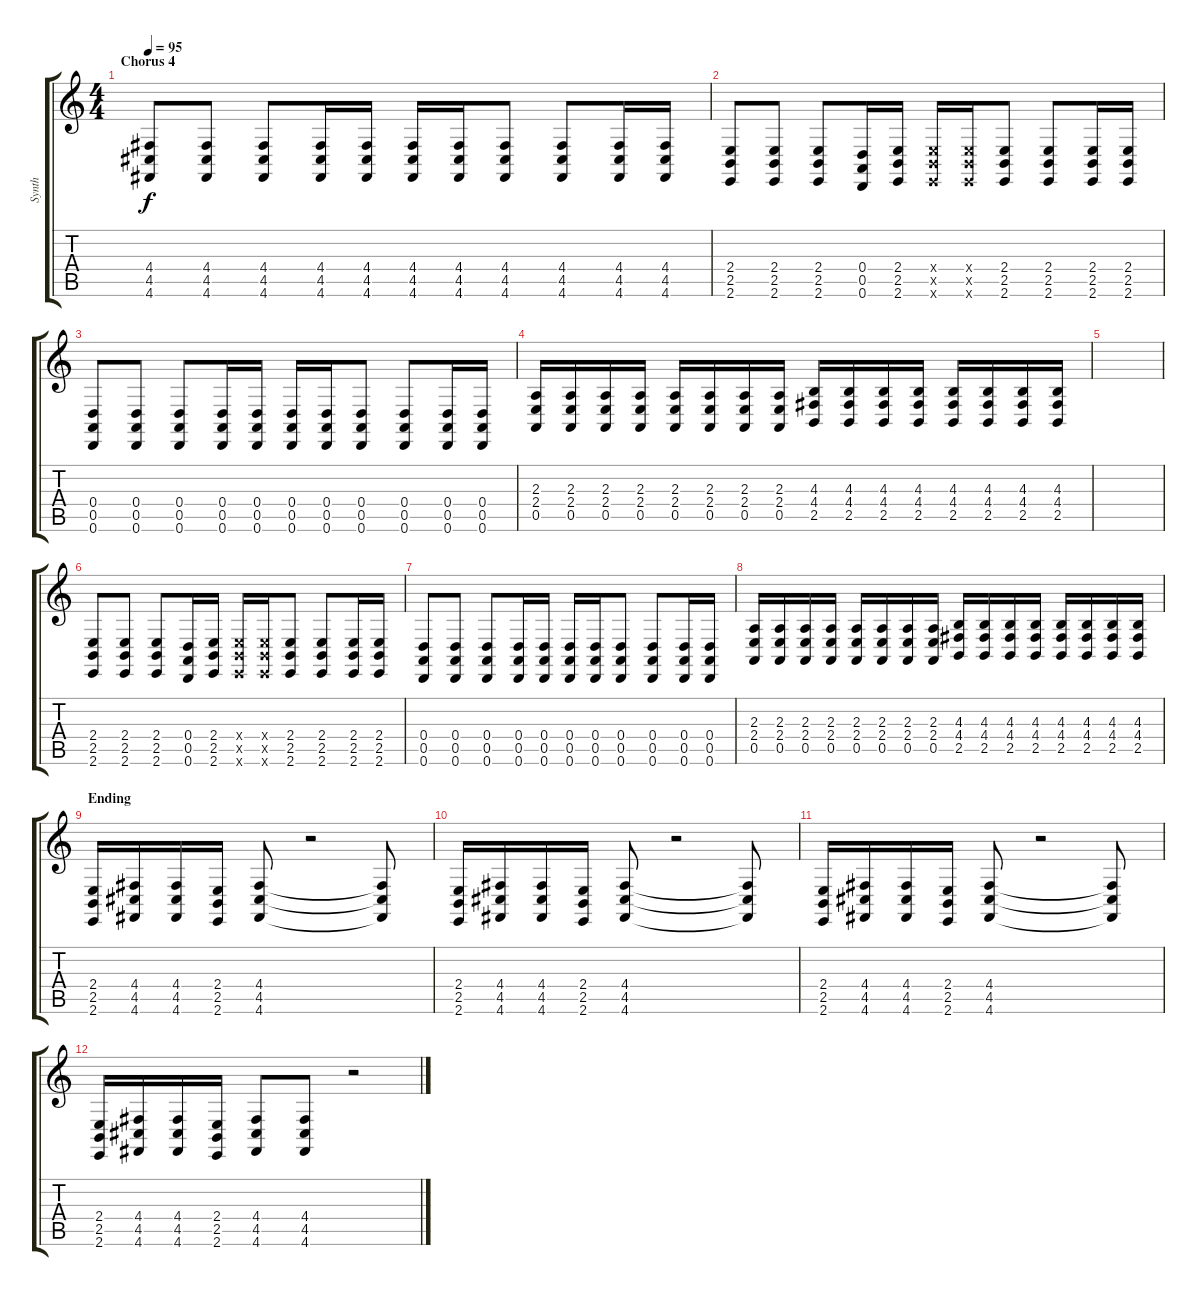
\track ("Synth" "Synth") {instrument fx6goblins}
\staff {score tabs}
\tuning (E4 B3 G3 D3 A2 D2) {hide}
\ts (4 4)
\section ("" "Chorus 4")
\tempo 95
\clef g2
\ks c
(4.4 4.5 4.6).8{dy f} (4.4 4.5 4.6).8 (4.4 4.5 4.6).8 (4.4 4.5 4.6).16 (4.4 4.5 4.6).16 (4.4 4.5 4.6).16 (4.4 4.5 4.6).16 (4.4 4.5 4.6).8 (4.4 4.5 4.6).8 (4.4 4.5 4.6).16 (4.4 4.5 4.6).16 |
(2.4 2.5 2.6).8 (2.4 2.5 2.6).8 (2.4 2.5 2.6).8 (0.4 0.5 0.6).16 (2.4 2.5 2.6).16 (2.4{x} 2.5{x} 2.6{x}).16 (2.4{x} 2.5{x} 2.6{x}).16 (2.4 2.5 2.6).8 (2.4 2.5 2.6).8 (2.4 2.5 2.6).16 (2.4 2.5 2.6).16 |
(0.4 0.5 0.6).8 (0.4 0.5 0.6).8 (0.4 0.5 0.6).8 (0.4 0.5 0.6).16 (0.4 0.5 0.6).16 (0.4 0.5 0.6).16 (0.4 0.5 0.6).16 (0.4 0.5 0.6).8 (0.4 0.5 0.6).8 (0.4 0.5 0.6).16 (0.4 0.5 0.6).16 |
(2.3 2.4 0.5).16 (2.3 2.4 0.5).16 (2.3 2.4 0.5).16 (2.3 2.4 0.5).16 (2.3 2.4 0.5).16 (2.3 2.4 0.5).16 (2.3 2.4 0.5).16 (2.3 2.4 0.5).16 (4.3 4.4 2.5).16 (4.3 4.4 2.5).16 (4.3 4.4 2.5).16 (4.3 4.4 2.5).16 (4.3 4.4 2.5).16 (4.3 4.4 2.5).16 (4.3 4.4 2.5).16 (4.3 4.4 2.5).16 |
\section ("" "")
|
(2.4 2.5 2.6).8 (2.4 2.5 2.6).8 (2.4 2.5 2.6).8 (0.4 0.5 0.6).16 (2.4 2.5 2.6).16 (2.4{x} 2.5{x} 2.6{x}).16 (2.4{x} 2.5{x} 2.6{x}).16 (2.4 2.5 2.6).8 (2.4 2.5 2.6).8 (2.4 2.5 2.6).16 (2.4 2.5 2.6).16 |
(0.4 0.5 0.6).8 (0.4 0.5 0.6).8 (0.4 0.5 0.6).8 (0.4 0.5 0.6).16 (0.4 0.5 0.6).16 (0.4 0.5 0.6).16 (0.4 0.5 0.6).16 (0.4 0.5 0.6).8 (0.4 0.5 0.6).8 (0.4 0.5 0.6).16 (0.4 0.5 0.6).16 |
(2.3 2.4 0.5).16 (2.3 2.4 0.5).16 (2.3 2.4 0.5).16 (2.3 2.4 0.5).16 (2.3 2.4 0.5).16 (2.3 2.4 0.5).16 (2.3 2.4 0.5).16 (2.3 2.4 0.5).16 (4.3 4.4 2.5).16 (4.3 4.4 2.5).16 (4.3 4.4 2.5).16 (4.3 4.4 2.5).16 (4.3 4.4 2.5).16 (4.3 4.4 2.5).16 (4.3 4.4 2.5).16 (4.3 4.4 2.5).16 |
\section ("" "Ending")
(2.4 2.5 2.6).16 (4.4 4.5 4.6).16 (4.4 4.5 4.6).16 (2.4 2.5 2.6).16 (4.4 4.5 4.6).8 r.2 (4.4{t} 4.5{t} 4.6{t}).8 |
(2.4 2.5 2.6).16 (4.4 4.5 4.6).16 (4.4 4.5 4.6).16 (2.4 2.5 2.6).16 (4.4 4.5 4.6).8 r.2 (4.4{t} 4.5{t} 4.6{t}).8 |
(2.4 2.5 2.6).16 (4.4 4.5 4.6).16 (4.4 4.5 4.6).16 (2.4 2.5 2.6).16 (4.4 4.5 4.6).8 r.2 (4.4{t} 4.5{t} 4.6{t}).8 |
(2.4 2.5 2.6).16 (4.4 4.5 4.6).16 (4.4 4.5 4.6).16 (2.4 2.5 2.6).16 (4.4 4.5 4.6).8 (4.4 4.5 4.6).8 r.2
